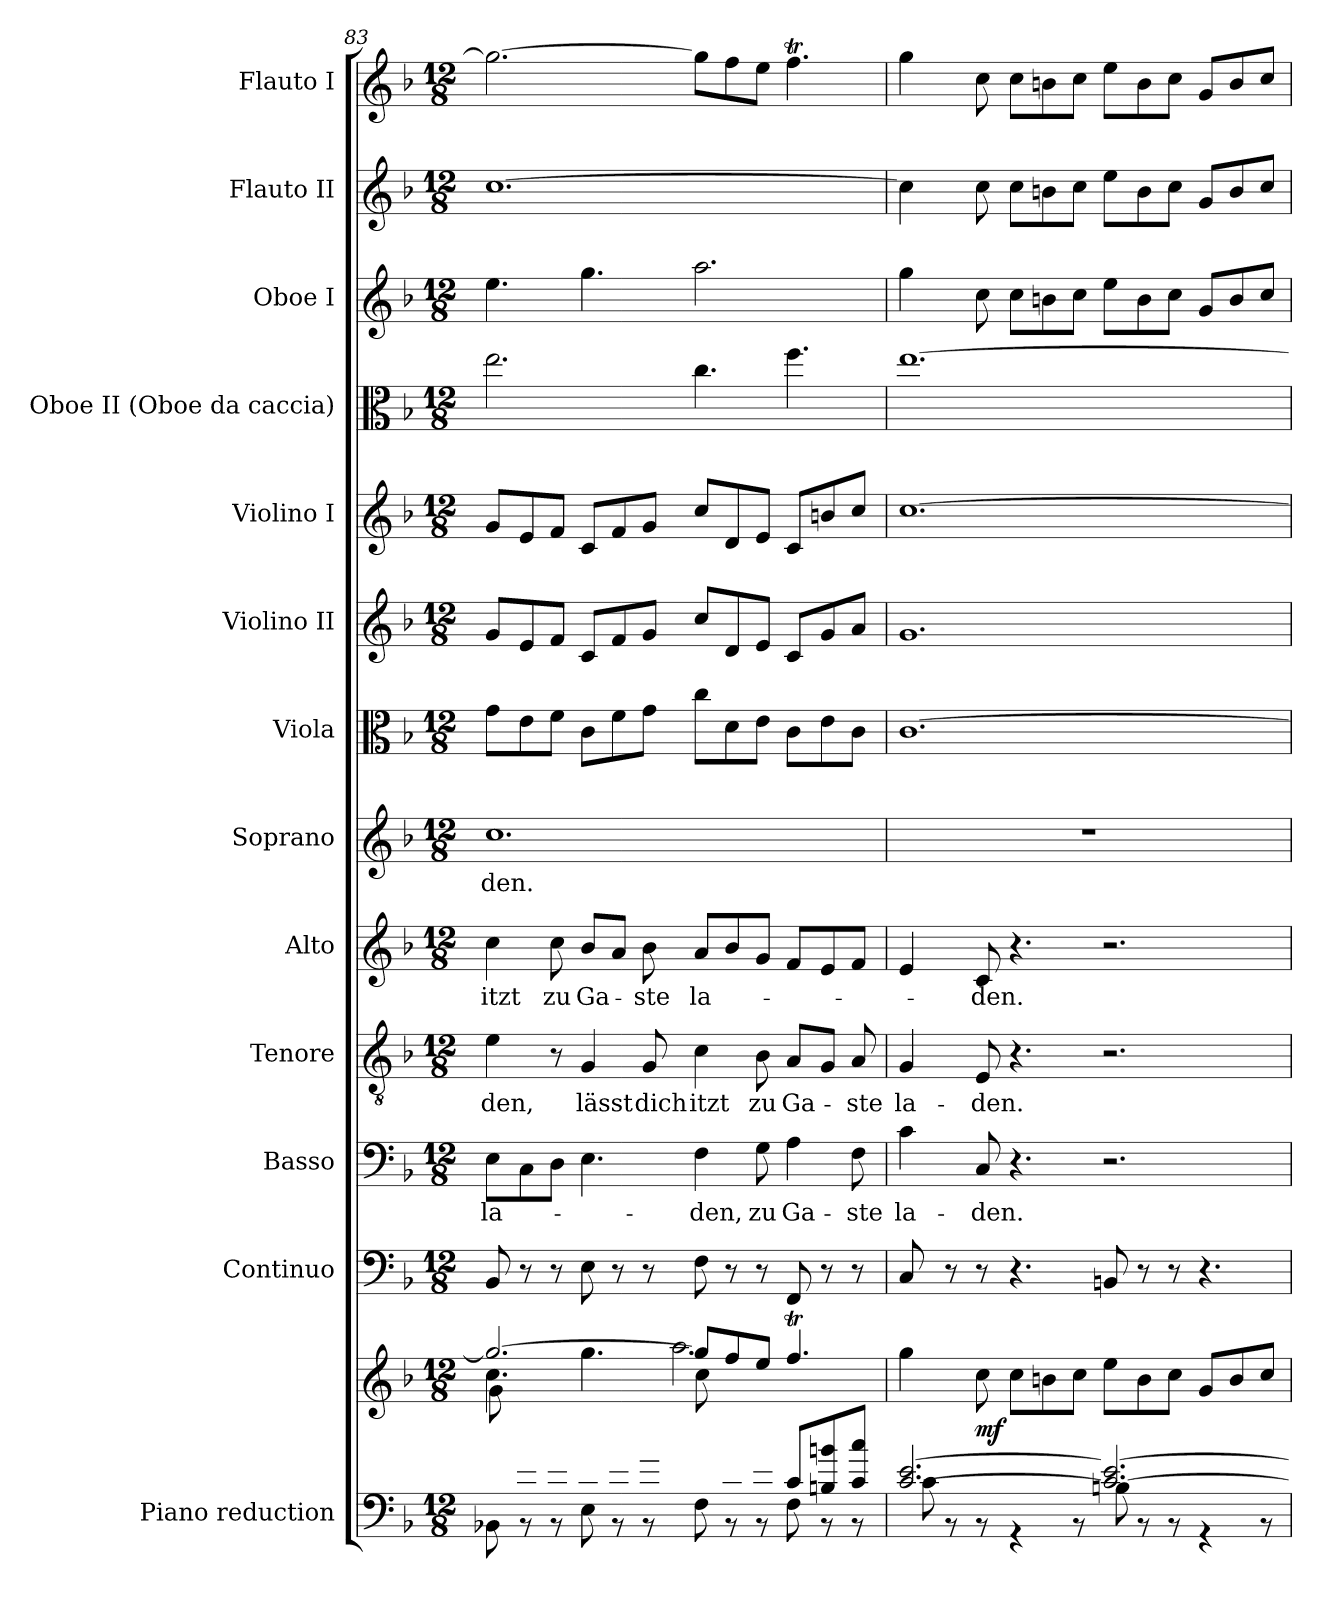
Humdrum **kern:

**kern	**kern	**dynam	**kern	**kern	**text	**kern	**text	**kern	**text	**kern	**text	**kern	**kern	**kern	**kern	**kern	**kern	**kern
*part13	*part13	*part13	*part12	*part11	*part11	*part10	*part10	*part9	*part9	*part8	*part8	*part7	*part6	*part5	*part4	*part3	*part2	*part1
*staff14	*staff13	*staff13/14	*staff12	*staff11	*staff11	*staff10	*staff10	*staff9	*staff9	*staff8	*staff8	*staff7	*staff6	*staff5	*staff4	*staff3	*staff2	*staff1
*I"Piano reduction	*	*	*I"Continuo	*I"Basso	*	*I"Tenore	*	*I"Alto	*	*I"Soprano	*	*I"Viola	*I"Violino II	*I"Violino I	*I"Oboe II (Oboe da caccia)	*I"Oboe I	*I"Flauto II	*I"Flauto I
*I'Pno	*	*	*	*	*	*	*	*	*	*	*	*I'Vla	*I'Vln	*I'Vln	*	*I'Ob	*I'Fl	*I'Fl
*clefF4	*clefG2	*	*clefF4	*clefF4	*	*clefGv2	*	*clefG2	*	*clefG2	*	*clefC3	*clefG2	*clefG2	*clefC3	*clefG2	*clefG2	*clefG2
*	*	*	*	*	*	*	*	*	*	*	*	*	*	*	*ITrd12c21	*	*	*
*k[b-]	*k[b-]	*	*k[b-]	*k[b-]	*	*k[b-]	*	*k[b-]	*	*k[b-]	*	*k[b-]	*k[b-]	*k[b-]	*k[b-]	*k[b-]	*k[b-]	*k[b-]
*M12/8	*M12/8	*	*M12/8	*M12/8	*	*M12/8	*	*M12/8	*	*M12/8	*	*M12/8	*M12/8	*M12/8	*M12/8	*M12/8	*M12/8	*M12/8
=83	=83	=83	=83	=83	=83	=83	=83	=83	=83	=83	=83	=83	=83	=83	=83	=83	=83	=83
*^	*^	*	*	*	*	*	*	*	*	*	*	*	*	*	*	*	*	*
*	*	*	*^	*	*	*	*	*	*	*	*	*	*	*	*	*	*	*	*	*
!	!	!	!	!	!	!	!	!LO:LY:b	!	!LO:LY:b	!	!LO:LY:b	!	!LO:LY:b	!	!	!	!	!	!	!
8ryy	8BB-X\	2.gg/_	4.cc\	8g\L	.	8BB-/	8E\L	la-	4e\	-den,	4cc\	itzt	1.cc	-den.	8g\L	8g/L	8g/L	2.e\	4.ee\	[1.cc	2.gg\_
8e/	8r	.	.	8ryy	.	8r	8C\	.	.	.	.	.	.	.	8e\	8e/	8e/	.	.	.	.
!	!	!	!	!	!	!	!	!	!	!	!	!LO:LY:b	!	!	!	!	!	!	!	!	!
*	*	*	*v	*v	*	*	*	*	*	*	*	*	*	*	*	*	*	*	*	*	*
8f/J	8r	.	.	.	8r	8D\J	.	8r	.	8cc\	zu	.	.	8f\J	8f/J	8f/J	.	.	.	.
!	!	!	!	!	!	!	!	!	!LO:LY:b	!	!LO:LY:b	!	!	!	!	!	!	!	!	!
8c/L	8E\	.	4.gg\	.	8E\	4.E\	.	4G/	lässt	8b-/L	Ga-	.	.	8c\L	8c/L	8c/L	.	4.gg\	.	.
8f/	8r	.	.	.	8r	.	.	.	.	8a/J	.	.	.	8f\	8f/	8f/	.	.	.	.
!	!	!	!	!	!	!	!	!	!LO:LY:b	!	!LO:LY:b	!	!	!	!	!	!	!	!	!
8g/J	8r	.	.	.	8r	.	.	8G/	dich	8b-\	-ste	.	.	8g\J	8g/J	8g/J	.	.	.	.
*	*	*	*^	*	*	*	*	*	*	*	*	*	*	*	*	*	*	*	*	*
!	!	!	!	!	!	!	!	!LO:LY:b	!	!LO:LY:b	!	!LO:LY:b	!	!	!	!	!	!	!	!	!
8ryy	8F\	8gg/L]	2.aa\	8cc\L	.	8F\	4F\	-den,	4c\	itzt	8a/L	la-	.	.	8cc\L	8cc/L	8cc/L	4.c\	2.aa\	.	8gg\L]
8d/	8r	8ff/	.	2ryy	.	8r	.	.	.	.	8b-/	.	.	.	8d\	8d/	8d/	.	.	.	8ff\
!	!	!	!	!	!	!	!	!LO:LY:b	!	!LO:LY:b	!	!	!	!	!	!	!	!	!	!	!
8e/J	8r	8ee/J	.	.	.	8r	8G\	zu	8B-\	zu	8g/J	.	.	.	8e\J	8e/J	8e/J	.	.	.	8ee\J
!	!	!	!	!	!	!	!	!LO:LY:b	!	!LO:LY:b	!	!	!	!	!	!	!	!	!	!	!
8c/L	8F\	4.ffT/	.	.	.	8FF/	4A\	Ga-	8A/L	Ga-	8f/L	.	.	.	8c\L	8c/L	8c/L	4.f\	.	.	4.ffT\
8Bn/ 8bn/	8r	.	.	.	.	8r	.	.	8G/J	.	8e/	.	.	.	8e\	8g/	8bn/	.	.	.	.
!	!	!	!	!	!	!	!	!LO:LY:b	!	!LO:LY:b	!	!	!	!	!	!	!	!	!	!	!
8c/ 8cc/J	8r	.	.	8ryy	.	8r	8F\	-ste	8A/	-ste	8f/J	.	.	.	8c\J	8a/J	8cc/J	.	.	.	.
=84	=84	=84	=84	=84	=84	=84	=84	=84	=84	=84	=84	=84	=84	=84	=84	=84	=84	=84	=84	=84	=84
!	!	!	!	!	!	!	!	!LO:LY:b	!	!LO:LY:b	!	!	!	!	!	!	!	!	!	!	!
*	*	*v	*v	*v	*	*	*	*	*	*	*	*	*	*	*	*	*	*	*	*	*
[2.c/ [2.e/	8c\	4gg\	.	8C/	4c\	la-	4G/	la-	4e/	.	1.r	.	[1.c	1.g	[1.cc	[1.e	4gg\	4cc\]	4gg\
.	8r	.	.	8r	.	.	.	.	.	.	.	.	.	.	.	.	.	.	.
!	!	!	!LO:DY:b	!	!	!LO:LY:b	!	!LO:LY:b	!	!LO:LY:b	!	!	!	!	!	!	!	!	!
.	8r	8cc\	mf	8r	8C/	-den.	8E/	-den.	8c/	-den.	.	.	.	.	.	.	8cc\	8cc\	8cc\
.	4r	8cc\L	.	4.r	4.r	.	4.r	.	4.r	.	.	.	.	.	.	.	8cc\L	8cc\L	8cc\L
.	.	8bn\	.	.	.	.	.	.	.	.	.	.	.	.	.	.	8bn\	8bn\	8bn\
.	8r	8cc\J	.	.	.	.	.	.	.	.	.	.	.	.	.	.	8cc\J	8cc\J	8cc\J
2.c/_ 2.e/_	8Bn\	8ee\L	.	8BBn/	2.r	.	2.r	.	2.r	.	.	.	.	.	.	.	8ee\L	8ee\L	8ee\L
.	8r	8b\	.	8r	.	.	.	.	.	.	.	.	.	.	.	.	8b\	8b\	8b\
.	8r	8cc\J	.	8r	.	.	.	.	.	.	.	.	.	.	.	.	8cc\J	8cc\J	8cc\J
.	4r	8g/L	.	4.r	.	.	.	.	.	.	.	.	.	.	.	.	8g/L	8g/L	8g/L
.	.	8b/	.	.	.	.	.	.	.	.	.	.	.	.	.	.	8b/	8b/	8b/
.	8r	8cc/J	.	.	.	.	.	.	.	.	.	.	.	.	.	.	8cc/J	8cc/J	8cc/J
*v	*v	*	*	*	*	*	*	*	*	*	*	*	*	*	*	*	*	*	*
=	=	=	=	=	=	=	=	=	=	=	=	=	=	=	=	=	=	=
*-	*-	*-	*-	*-	*-	*-	*-	*-	*-	*-	*-	*-	*-	*-	*-	*-	*-	*-
